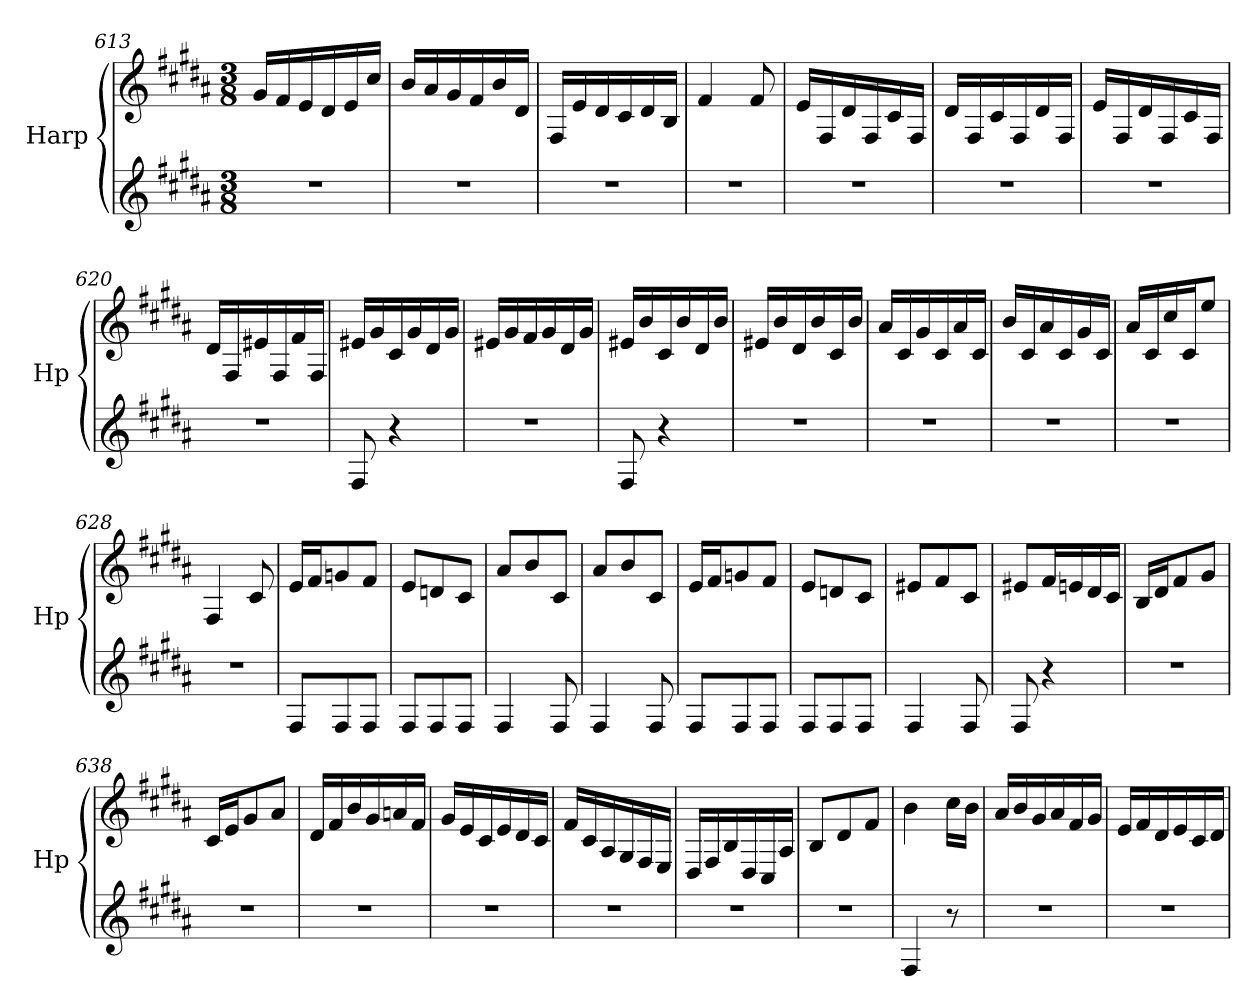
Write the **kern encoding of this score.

**kern	**kern
*part1	*part1
*staff2	*staff1
*I"Harp	*
*I'Hp	*
*clefG2	*clefG2
*k[f#c#g#d#a#]	*k[f#c#g#d#a#]
*M3/8	*M3/8
=613	=613
4.r	16g#/LL
.	16f#/
.	16e/
.	16d#/
.	16e/
.	16cc#/JJ
=614	=614
4.r	16b/LL
.	16a#/
.	16g#/
.	16f#/
.	16b/
.	16d#/JJ
=615	=615
4.r	16F#/LL
.	16e/
.	16d#/
.	16c#/
.	16d#/
.	16B/JJ
!!LO:PB:g=z
=616	=616
4.r	4f#/
.	8f#/
=617	=617
4.r	16e/LL
.	16F#/
.	16d#/
.	16F#/
.	16c#/
.	16F#/JJ
=618	=618
4.r	16d#/LL
.	16F#/
.	16c#/
.	16F#/
.	16d#/
.	16F#/JJ
=619	=619
4.r	16e/LL
.	16F#/
.	16d#/
.	16F#/
.	16c#/
.	16F#/JJ
=620	=620
4.r	16d#/LL
.	16F#/
.	16e#X/
.	16F#/
.	16f#/
.	16F#/JJ
=621	=621
8F#/	16e#X/LL
.	16g#/
4r	16c#/
.	16g#/
.	16d#/
.	16g#/JJ
=622	=622
4.r	16e#X/LL
.	16g#/
.	16f#/
.	16g#/
.	16d#/
.	16g#/JJ
!!LO:LB:g=z
=623	=623
8F#/	16e#X/LL
.	16b/
4r	16c#/
.	16b/
.	16d#/
.	16b/JJ
=624	=624
4.r	16e#X/LL
.	16b/
.	16d#/
.	16b/
.	16c#/
.	16b/JJ
=625	=625
4.r	16a#/LL
.	16c#/
.	16g#/
.	16c#/
.	16a#/
.	16c#/JJ
=626	=626
4.r	16b/LL
.	16c#/
.	16a#/
.	16c#/
.	16g#/
.	16c#/JJ
=627	=627
4.r	16a#/LL
.	16c#/
.	16cc#/
.	16c#/J
.	8ee/J
=628	=628
4.r	4F#/
.	8c#/
=629	=629
8F#/L	16e/LL
.	16f#/J
8F#/	8gn/
8F#/J	8f#/J
=630	=630
8F#/L	8e/L
8F#/	8dn/
8F#/J	8c#/J
!!LO:LB:g=z
=631	=631
4F#/	8a#/L
.	8b/
8F#/	8c#/J
=632	=632
4F#/	8a#/L
.	8b/
8F#/	8c#/J
=633	=633
8F#/L	16e/LL
.	16f#/J
8F#/	8gn/
8F#/J	8f#/J
=634	=634
8F#/L	8e/L
8F#/	8dn/
8F#/J	8c#/J
=635	=635
4F#/	8e#X/L
.	8f#/
8F#/	8c#/J
=636	=636
8F#/	8e#X/L
4r	16f#/L
.	16en/
.	16d#/
.	16c#/JJ
=637	=637
4.r	16B/LL
.	16d#/J
.	8f#/
.	8g#/J
=638	=638
4.r	16c#/LL
.	16e/J
.	8g#/
.	8a#/J
!!LO:LB:g=z
=639	=639
4.r	16d#/LL
.	16f#/
.	16b/
.	16g#/
.	16an/
.	16f#/JJ
=640	=640
4.r	16g#/LL
.	16e/
.	16c#/
.	16e/
.	16d#/
.	16c#/JJ
=641	=641
4.r	16f#/LL
.	16c#/
.	16A#/
.	16G#/
.	16F#/
.	16E/JJ
=642	=642
4.r	16D#/LL
.	16F#/
.	16B/
.	16D#/
.	16C#/
.	16A#/JJ
=643	=643
4.r	8B/L
.	8d#/
.	8f#/J
=644	=644
4F#/	4b\
8r	16cc#\LL
.	16b\JJ
=645	=645
4.r	16a#/LL
.	16b/
.	16g#/
.	16a#/
.	16f#/
.	16g#/JJ
!!LO:LB:g=z
=646	=646
4.r	16e/LL
.	16f#/
.	16d#/
.	16e/
.	16c#/
.	16d#/JJ
=	=
*-	*-
